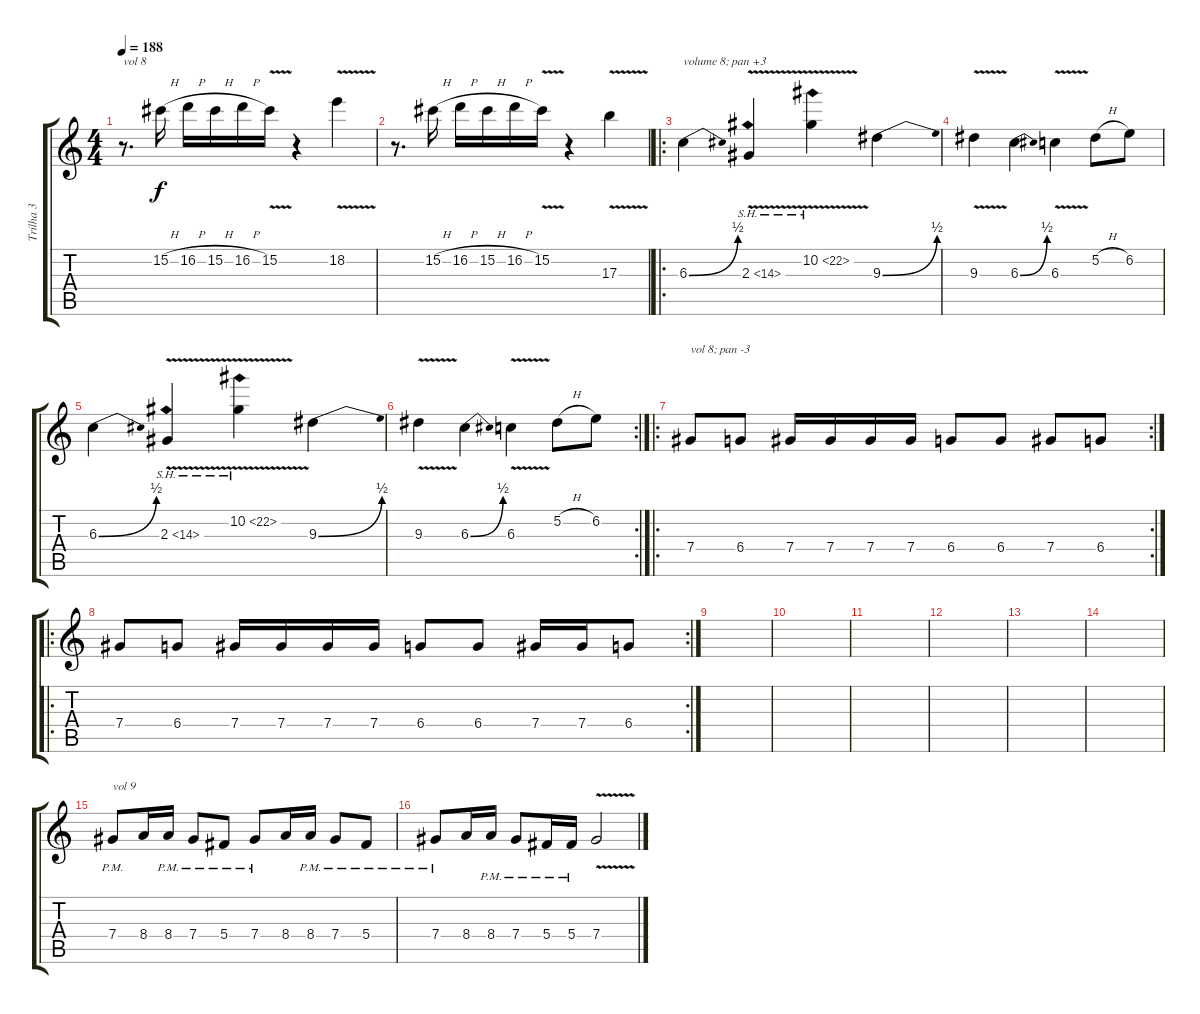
\track ("Trilha 3" "Trilha 3") {instrument overdrivenguitar}
\staff {score tabs}
\tuning (Eb4 Bb3 Gb3 Db3 Ab2 Eb2) {hide}
\ts (4 4)
\tempo 188
\clef g2
\ks c
r.8{d txt "vol 8" dy f volume 8} 15.2{h}.16 16.2{h}.16 15.2{h}.16 16.2{h}.16 15.2{v}.16 r.4 18.2{v}.4 |
r.8{d} 15.2{h}.16 16.2{h}.16 15.2{h}.16 16.2{h}.16 15.2{v}.16 r.4 17.3{v}.4 |
\ro
6.3{be (bend 0 0 60 2)}.4{txt "volume 8; pan +3" volume 8 balance 11} 2.3{sh 12 v}.4 10.2{sh 12 v}.4 9.3{be (bend 0 0 60 2)}.4 |
9.3{v}.4 6.3{be (bend 0 0 60 2)}.4 6.3{v}.4 5.2{h}.8 6.2.8 |
6.3{be (bend 0 0 60 2)}.4 2.3{sh 12 v}.4 10.2{sh 12 v}.4 9.3{be (bend 0 0 60 2)}.4 |
\rc 2
9.3{v}.4 6.3{be (bend 0 0 60 2)}.4 6.3{v}.4 5.2{h}.8 6.2.8 |
\ro
\rc 2
7.4.8{txt "vol 8; pan -3" volume 8 balance 5} 6.4.8 7.4.16 7.4.16 7.4.16 7.4.16 6.4.8 6.4.8 7.4.8 6.4.8 |
\ro
\rc 2
7.4.8 6.4.8 7.4.16 7.4.16 7.4.16 7.4.16 6.4.8 6.4.8 7.4.16 7.4.16 6.4.8 |
|
|
|
|
|
|
7.4{pm}.8{txt "vol 9" volume 9 balance 11} 8.4.16 8.4{pm}.16 7.4{pm}.8 5.4{pm}.8 7.4{pm}.8 8.4.16 8.4{pm}.16 7.4{pm}.8 5.4{pm}.8 |
7.4{pm}.8 8.4.16 8.4{pm}.16 7.4{pm}.8 5.4{pm}.16 5.4{pm}.16 7.4{v}.2
